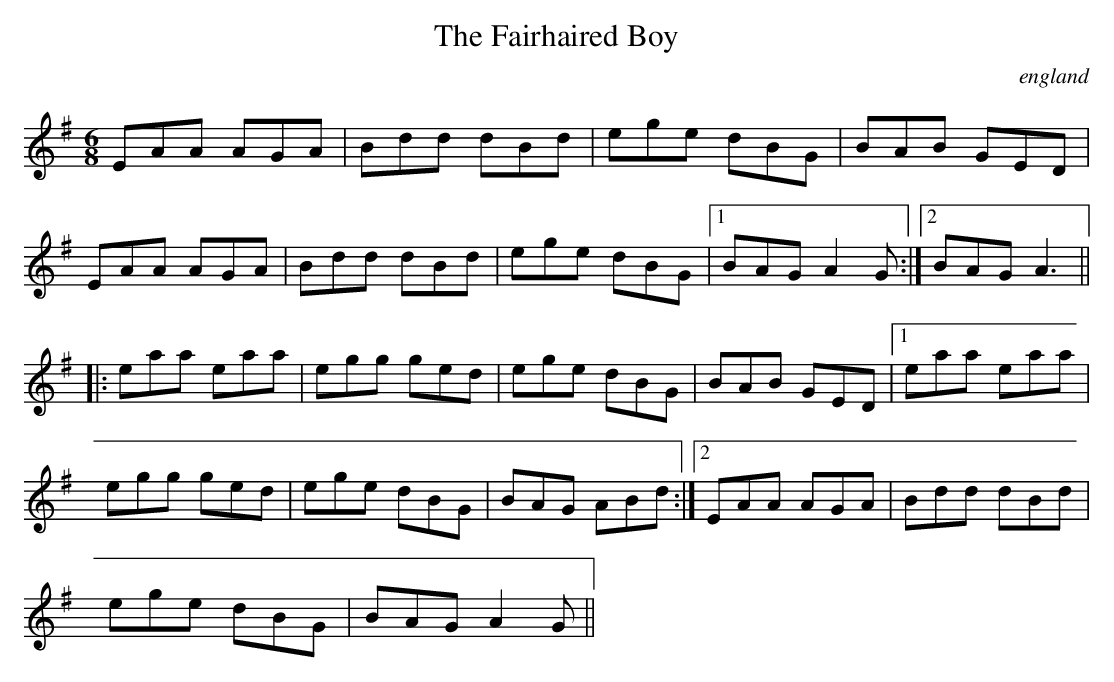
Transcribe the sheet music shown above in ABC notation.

X:1
T:Fairhaired Boy, The
O:england
M:6/8
L:1/8
K:Ador
EAA AGA|Bdd dBd|ege dBG|BAB GED|
EAA AGA|Bdd dBd|ege dBG|1 BAG A2G:|2 BAG A3||
|:eaa eaa|egg ged|ege dBG|BAB GED|1 eaa eaa|
egg ged|ege dBG|BAG ABd:|2 EAA AGA|Bdd dBd|
ege dBG|BAG A2G||
